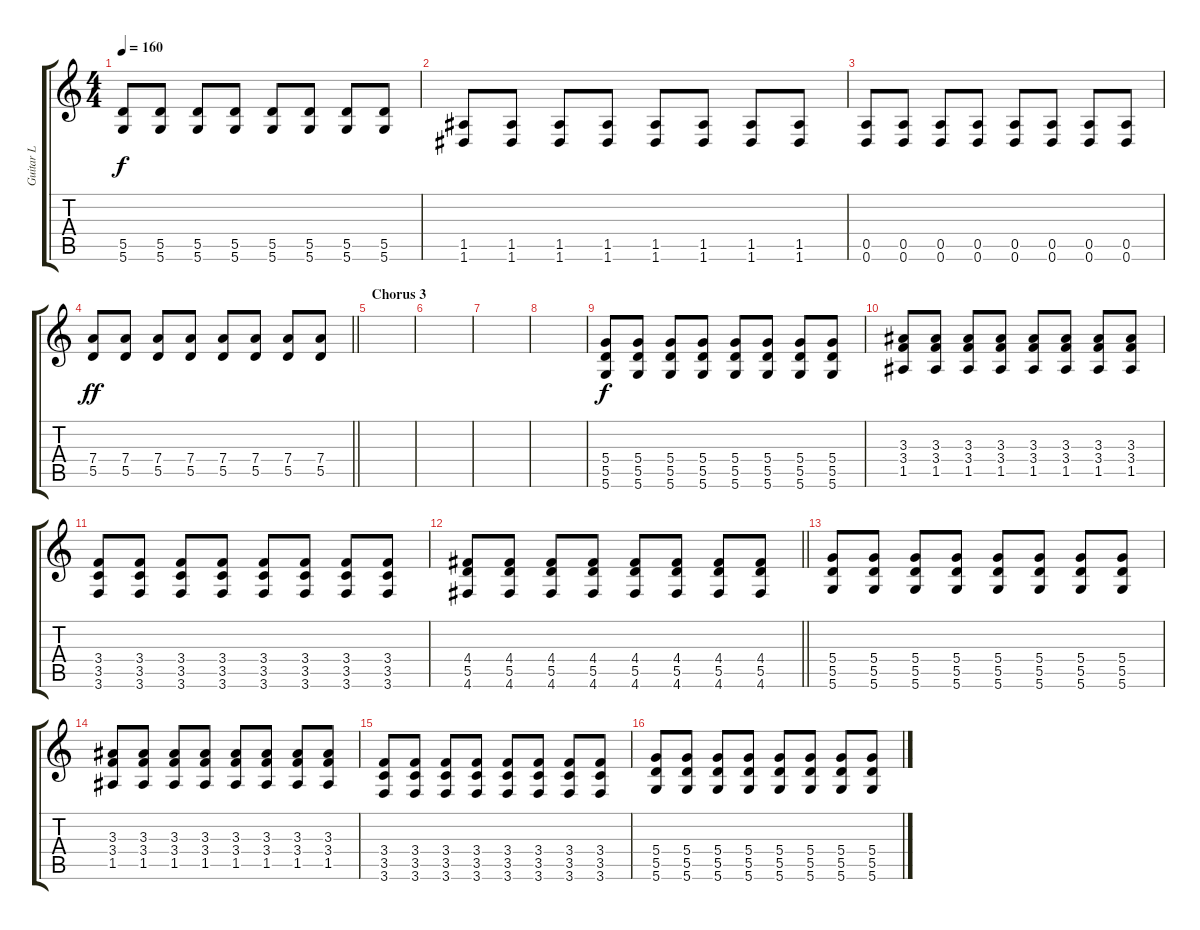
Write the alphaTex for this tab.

\track ("Guitar L" "Guitar L") {instrument overdrivenguitar}
\staff {score tabs}
\tuning (E4 B3 G3 D3 A2 D2) {hide}
\ts (4 4)
\tempo 160
\clef g2
\ks c
(5.5 5.6).8{dy f} (5.5 5.6).8 (5.5 5.6).8 (5.5 5.6).8 (5.5 5.6).8 (5.5 5.6).8 (5.5 5.6).8 (5.5 5.6).8 |
(1.5 1.6).8 (1.5 1.6).8 (1.5 1.6).8 (1.5 1.6).8 (1.5 1.6).8 (1.5 1.6).8 (1.5 1.6).8 (1.5 1.6).8 |
(0.5 0.6).8 (0.5 0.6).8 (0.5 0.6).8 (0.5 0.6).8 (0.5 0.6).8 (0.5 0.6).8 (0.5 0.6).8 (0.5 0.6).8 |
\barLineRight lightlight
(7.4 5.5).8{dy ff} (7.4 5.5).8 (7.4 5.5).8 (7.4 5.5).8 (7.4 5.5).8 (7.4 5.5).8 (7.4 5.5).8 (7.4 5.5).8 |
\section ("" "Chorus 3")
|
|
|
|
(5.4 5.5 5.6).8{dy f} (5.4 5.5 5.6).8 (5.4 5.5 5.6).8 (5.4 5.5 5.6).8 (5.4 5.5 5.6).8 (5.4 5.5 5.6).8 (5.4 5.5 5.6).8 (5.4 5.5 5.6).8 |
(3.3 3.4 1.5).8 (3.3 3.4 1.5).8 (3.3 3.4 1.5).8 (3.3 3.4 1.5).8 (3.3 3.4 1.5).8 (3.3 3.4 1.5).8 (3.3 3.4 1.5).8 (3.3 3.4 1.5).8 |
(3.4 3.5 3.6).8 (3.4 3.5 3.6).8 (3.4 3.5 3.6).8 (3.4 3.5 3.6).8 (3.4 3.5 3.6).8 (3.4 3.5 3.6).8 (3.4 3.5 3.6).8 (3.4 3.5 3.6).8 |
\barLineRight lightlight
(4.4 5.5 4.6).8 (4.4 5.5 4.6).8 (4.4 5.5 4.6).8 (4.4 5.5 4.6).8 (4.4 5.5 4.6).8 (4.4 5.5 4.6).8 (4.4 5.5 4.6).8 (4.4 5.5 4.6).8 |
(5.4 5.5 5.6).8 (5.4 5.5 5.6).8 (5.4 5.5 5.6).8 (5.4 5.5 5.6).8 (5.4 5.5 5.6).8 (5.4 5.5 5.6).8 (5.4 5.5 5.6).8 (5.4 5.5 5.6).8 |
(3.3 3.4 1.5).8 (3.3 3.4 1.5).8 (3.3 3.4 1.5).8 (3.3 3.4 1.5).8 (3.3 3.4 1.5).8 (3.3 3.4 1.5).8 (3.3 3.4 1.5).8 (3.3 3.4 1.5).8 |
(3.4 3.5 3.6).8 (3.4 3.5 3.6).8 (3.4 3.5 3.6).8 (3.4 3.5 3.6).8 (3.4 3.5 3.6).8 (3.4 3.5 3.6).8 (3.4 3.5 3.6).8 (3.4 3.5 3.6).8 |
(5.4 5.5 5.6).8 (5.4 5.5 5.6).8 (5.4 5.5 5.6).8 (5.4 5.5 5.6).8 (5.4 5.5 5.6).8 (5.4 5.5 5.6).8 (5.4 5.5 5.6).8 (5.4 5.5 5.6).8
